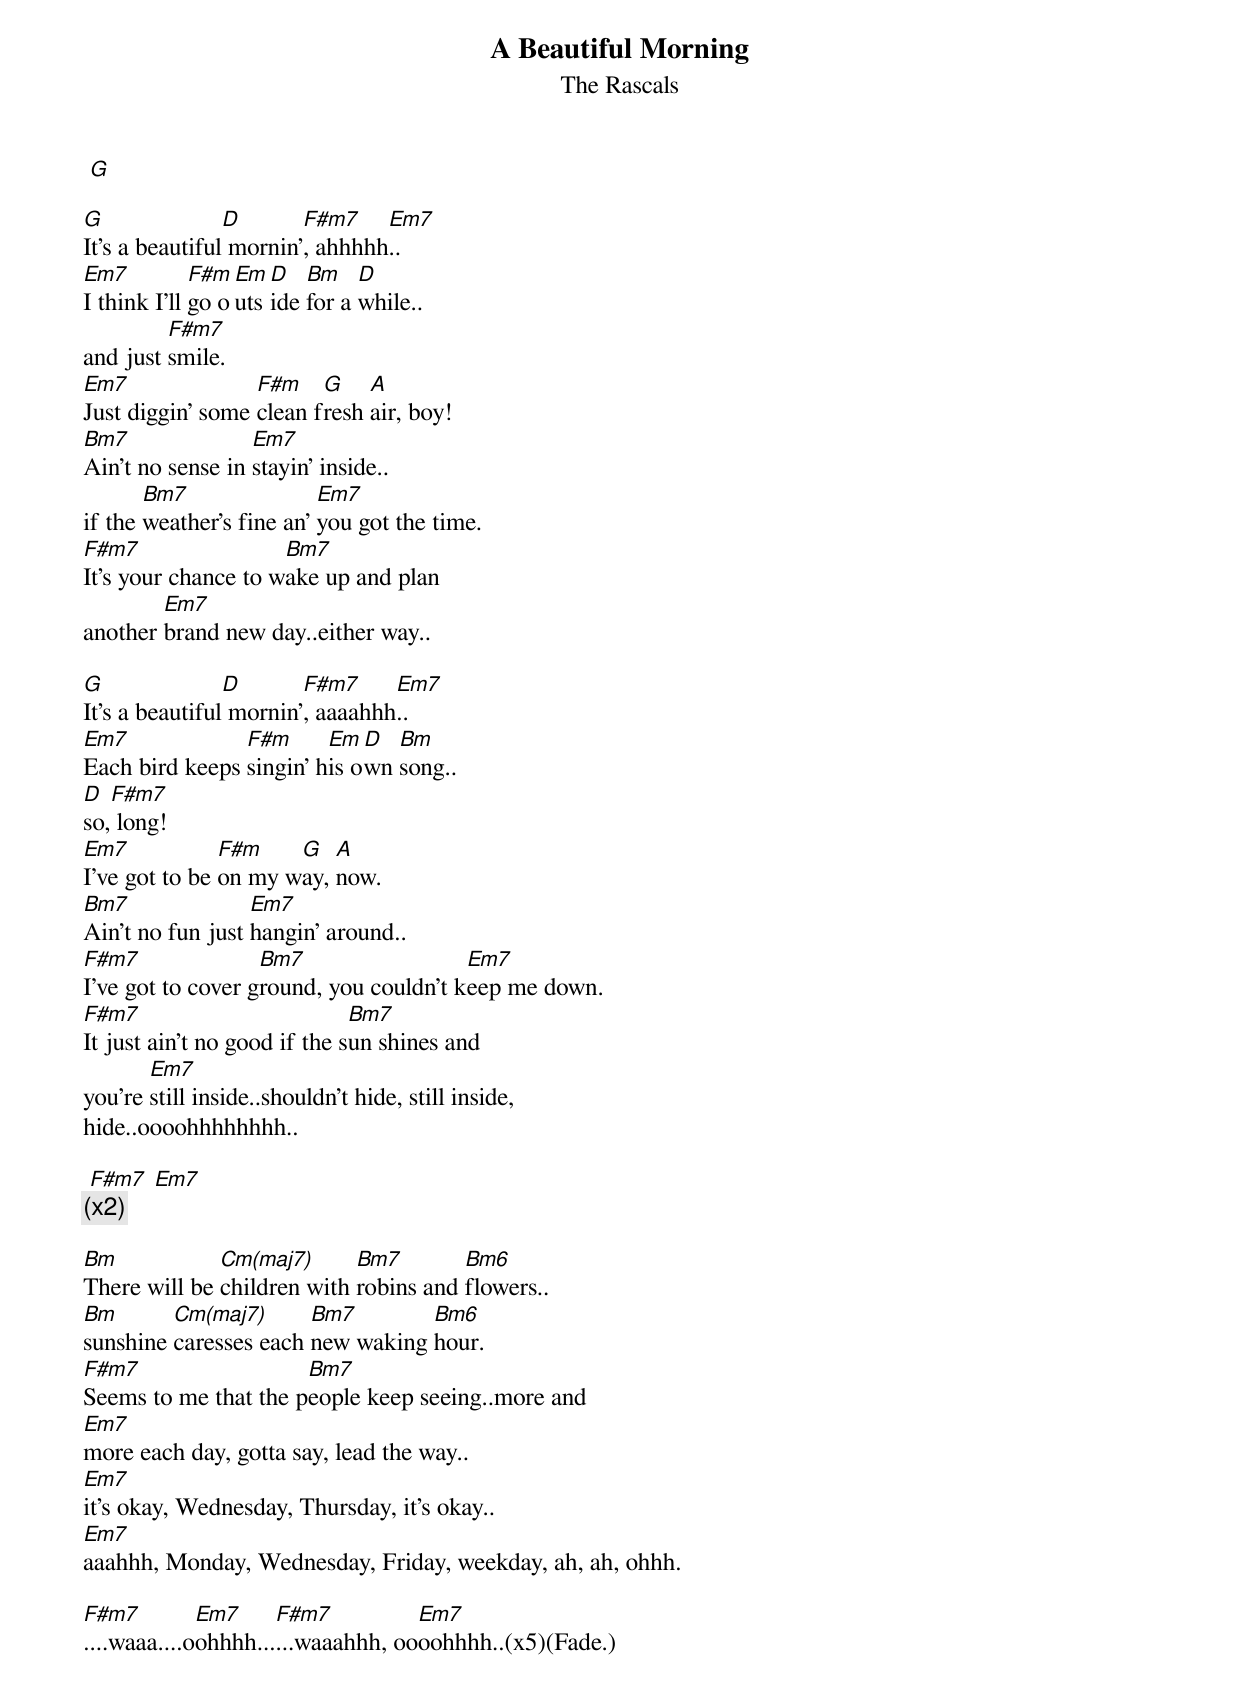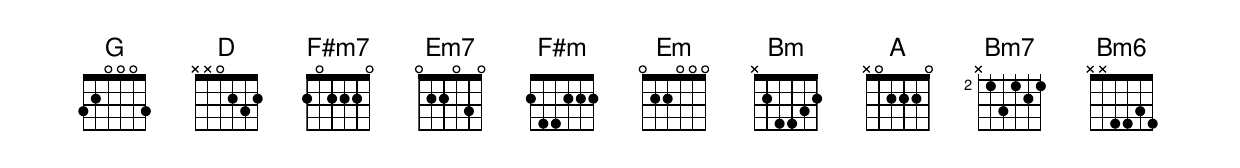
{title: A Beautiful Morning}
{subtitle: The Rascals}

 [G]

[G]It's a beautiful[D] mornin'[F#m7], ahhhhh[Em7]..
[Em7]I think I'll [F#m]go o[Em]uts[D]ide [Bm]for a [D]while..
and just [F#m7]smile.
[Em7]Just diggin' some [F#m]clean f[G]resh [A]air, boy!
[Bm7]Ain't no sense in [Em7]stayin' inside..
if the [Bm7]weather's fine an' [Em7]you got the time.
[F#m7]It's your chance to w[Bm7]ake up and plan
another [Em7]brand new day..either way..

[G]It's a beautiful[D] mornin'[F#m7], aaaahhh[Em7]..
[Em7]Each bird keeps [F#m]singin' h[Em]is o[D]wn [Bm]song..
[D]so,[F#m7] long!
[Em7]I've got to be [F#m]on my w[G]ay, [A]now.
[Bm7]Ain't no fun just [Em7]hangin' around..
[F#m7]I've got to cover g[Bm7]round, you couldn't k[Em7]eep me down.
[F#m7]It just ain't no good if the s[Bm7]un shines and
you're [Em7]still inside..shouldn't hide, still inside,
hide..oooohhhhhhhh..

 [F#m7] [Em7]
{c:(x2)}

[Bm]There will be [Cm(maj7)]children with [Bm7]robins and [Bm6]flowers..
[Bm]sunshine [Cm(maj7)]caresses each [Bm7]new waking [Bm6]hour.
[F#m7]Seems to me that the p[Bm7]eople keep seeing..more and
[Em7]more each day, gotta say, lead the way..
[Em7]it's okay, Wednesday, Thursday, it's okay..
[Em7]aaahhh, Monday, Wednesday, Friday, weekday, ah, ah, ohhh.

[F#m7]....waaa....o[Em7]ohhhh...[F#m7]...waaahhh, oo[Em7]oohhhh..(x5)(Fade.)
